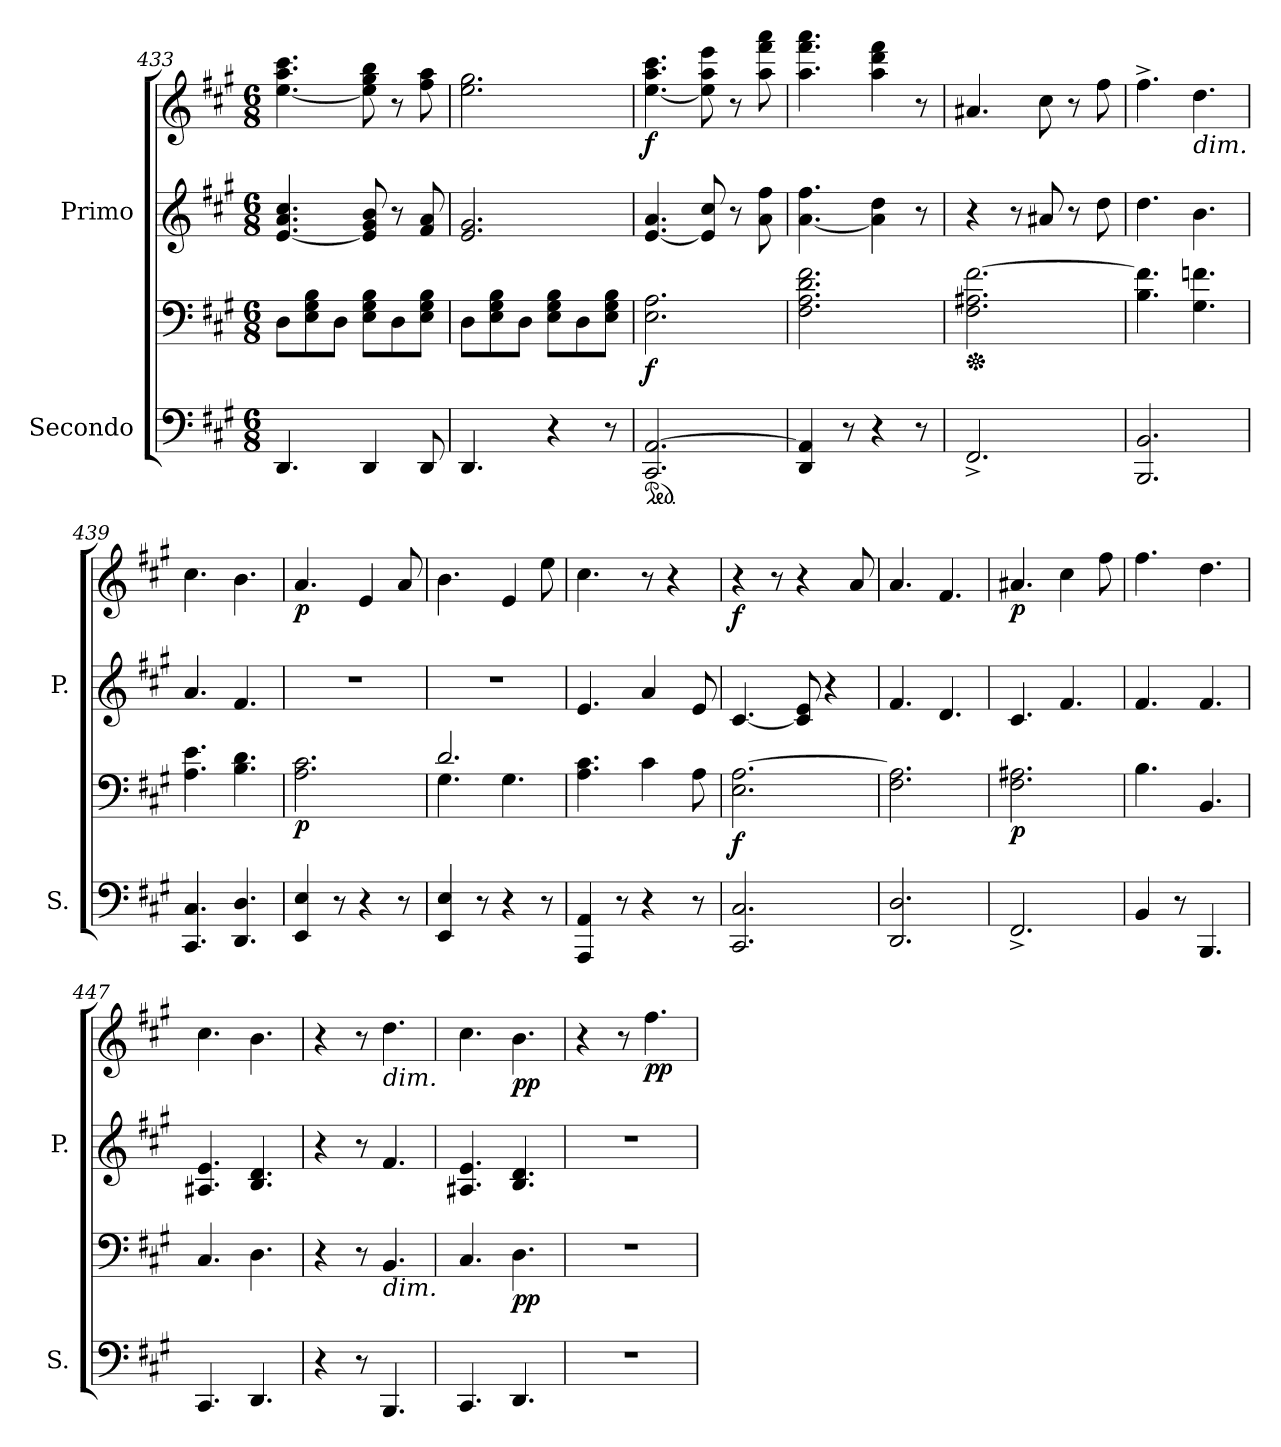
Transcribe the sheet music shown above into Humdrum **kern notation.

**kern	**kern	**dynam	**kern	**kern	**dynam
*part2	*part2	*part2	*part1	*part1	*part1
*staff4	*staff3	*staff3/4	*staff2	*staff1	*staff1/2
*I"Secondo	*	*	*I"Primo	*	*
*I'S.	*	*	*I'P.	*	*
*clefF4	*clefF4	*	*clefG2	*clefG2	*
*k[f#c#g#]	*k[f#c#g#]	*	*k[f#c#g#]	*k[f#c#g#]	*
*M6/8	*M6/8	*	*M6/8	*M6/8	*
=433	=433	=433	=433	=433	=433
4.DD/	8D\L	.	[4.e/ 4.a/ 4.cc#/	[4.ee\ 4.aa\ 4.ccc#\	.
.	8E\ 8G#\ 8B\	.	.	.	.
.	8D\J	.	.	.	.
4DD/	8E\ 8G#\ 8B\L	.	8e/] 8g#/ 8b/	8ee\] 8gg#\ 8bb\	.
.	8D\	.	8r	8r	.
8DD/	8E\ 8G#\ 8B\J	.	8f#/ 8a/	8ff#\ 8aa\	.
=434	=434	=434	=434	=434	=434
4.DD/	8D\L	.	2.e/ 2.g#/	2.ee\ 2.gg#\	.
.	8E\ 8G#\ 8B\	.	.	.	.
.	8D\J	.	.	.	.
4r	8E\ 8G#\ 8B\L	.	.	.	.
.	8D\	.	.	.	.
8r	8E\ 8G#\ 8B\J	.	.	.	.
=435	=435	=435	=435	=435	=435
*ped	*	*	*	*	*
!	!	!LO:DY:b	!	!	!LO:DY:b
2.CC#/ [2.AA/	2.E\ 2.A\	f	[4.e/ 4.a/	[4.ee\ 4.aa\ 4.ccc#\	f
.	.	.	8e/] 8cc#/	8ee\] 8aa\ 8eee\	.
.	.	.	8r	8r	.
.	.	.	8a\ 8ff#\	8aa\ 8fff#\ 8aaa\	.
=436	=436	=436	=436	=436	=436
4DD/ 4AA/]	2.F#\ 2.A\ 2.d\ 2.f#\	.	[4.a\ 4.ff#\	4.aa\ 4.fff#\ 4.aaa\	.
8r	.	.	.	.	.
4r	.	.	4a\] 4dd\	4aa\ 4ddd\ 4fff#\	.
8r	.	.	8r	8r	.
!!LO:LB:g=z
=437	=437	=437	=437	=437	=437
*	*Xped	*	*	*	*
2.FF#^/	2.F#\ 2.A#X\ [2.f#\	.	4r	4.a#X/	.
.	.	.	8r	.	.
.	.	.	8a#X/	8cc#\	.
.	.	.	8r	8r	.
.	.	.	8dd\	8ff#\	.
=438	=438	=438	=438	=438	=438
2.BBB/ 2.BB/	4.B\ 4.f#\]	.	4.dd\	4.ff#^\	.
!	!	!	!	!LO:TX:b:i:t=dim.	!
.	4.G#\ 4.fn\	.	4.b\	4.dd\	.
=439	=439	=439	=439	=439	=439
4.CC#/ 4.C#/	4.A\ 4.e\	.	4.a/	4.cc#\	.
4.DD/ 4.D/	4.B\ 4.d\	.	4.f#/	4.b\	.
=440	=440	=440	=440	=440	=440
!	!	!LO:DY:b	!	!	!LO:DY:b
4EE/ 4E/	2.A\ 2.c#\	p	2.r	4.a/	p
8r	.	.	.	.	.
4r	.	.	.	4e/	.
8r	.	.	.	8a/	.
=441	=441	=441	=441	=441	=441
*	*^	*	*	*	*
4EE/ 4E/	2.d/	4.G#\	.	2.r	4.b\	.
8r	.	.	.	.	.	.
4r	.	4.G#\	.	.	4e/	.
8r	.	.	.	.	8ee\	.
*	*v	*v	*	*	*	*
=442	=442	=442	=442	=442	=442
4AAA/ 4AA/	4.A\ 4.c#\	.	4.e/	4.cc#\	.
8r	.	.	.	.	.
4r	4c#\	.	4a/	8r	.
.	.	.	.	4r	.
8r	8A\	.	8e/	.	.
=443	=443	=443	=443	=443	=443
!	!	!LO:DY:b	!	!	!LO:DY:b
2.CC#/ 2.C#/	2.E\ [2.A\	f	[4.c#/	4r	f
.	.	.	.	8r	.
.	.	.	8c#/] 8e/	4r	.
.	.	.	4r	.	.
.	.	.	.	8a/	.
=444	=444	=444	=444	=444	=444
2.DD/ 2.D/	2.F#\ 2.A\]	.	4.f#/	4.a/	.
.	.	.	4.d/	4.f#/	.
=445	=445	=445	=445	=445	=445
!	!	!LO:DY:b	!	!	!LO:DY:b
2.FF#^/	2.F#\ 2.A#X\	p	4.c#/	4.a#X/	p
.	.	.	4.f#/	4cc#\	.
.	.	.	.	8ff#\	.
=446	=446	=446	=446	=446	=446
4BB/	4.B\	.	4.f#/	4.ff#\	.
8r	.	.	.	.	.
4.BBB/	4.BB/	.	4.f#/	4.dd\	.
=447	=447	=447	=447	=447	=447
4.CC#/	4.C#/	.	4.A#X/ 4.e/	4.cc#\	.
4.DD/	4.D\	.	4.B/ 4.d/	4.b\	.
!!LO:PB:g=z
=448	=448	=448	=448	=448	=448
4r	4r	.	4r	4r	.
8r	8r	.	8r	8r	.
!	!	!	!	!LO:TX:b:i:t=dim.	!
!	!LO:TX:b:i:t=dim.	!	!	!	!
4.BBB/	4.BB/	.	4.f#/	4.dd\	.
=449	=449	=449	=449	=449	=449
4.CC#/	4.C#/	.	4.A#X/ 4.e/	4.cc#\	.
!	!	!LO:DY:b	!	!	!LO:DY:b
4.DD/	4.D\	pp	4.B/ 4.d/	4.b\	pp
=450	=450	=450	=450	=450	=450
2.r	2.r	.	2.r	4r	.
.	.	.	.	8r	.
!	!	!	!	!	!LO:DY:b
.	.	.	.	4.ff#\	pp
=	=	=	=	=	=
*-	*-	*-	*-	*-	*-
